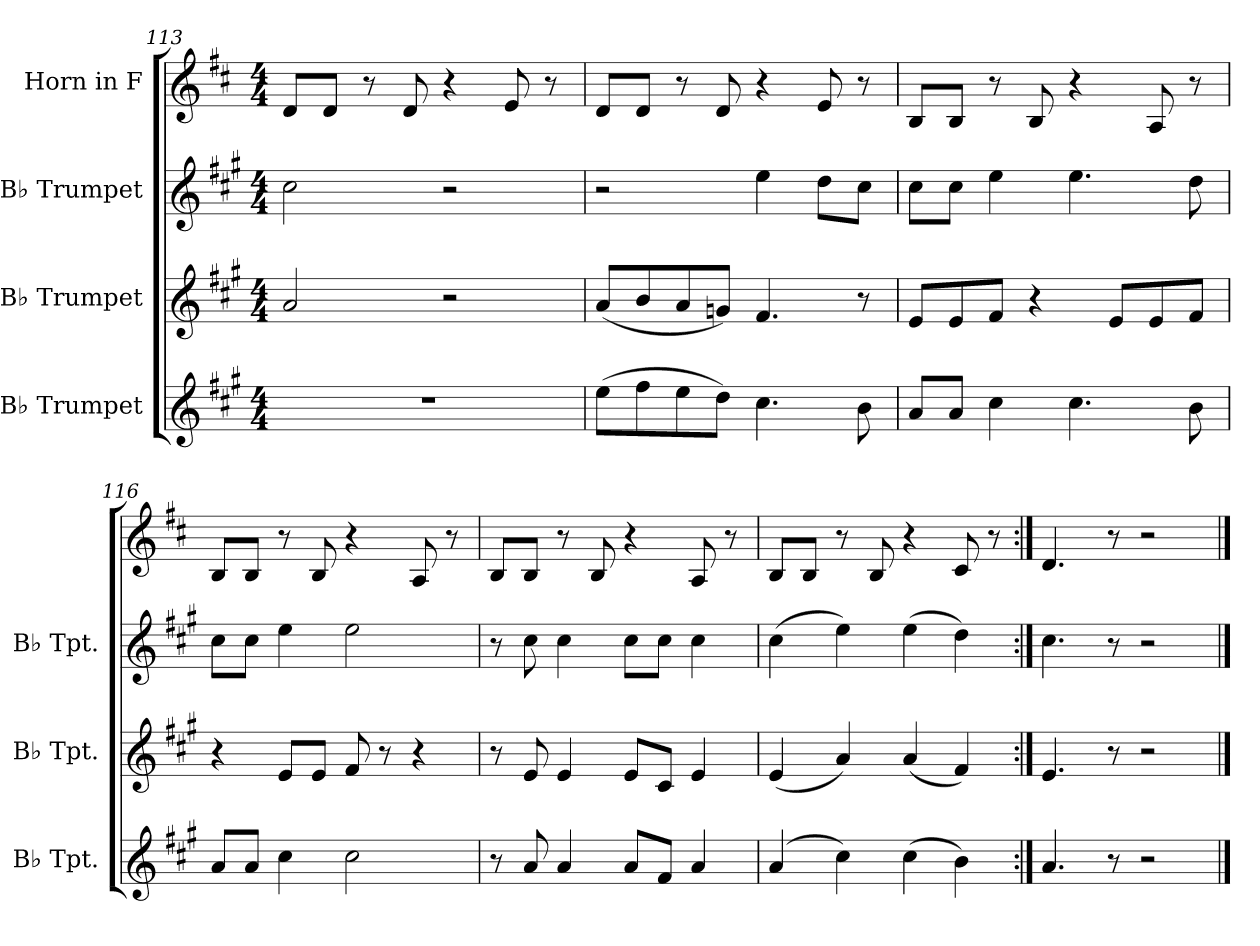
**kern	**kern	**kern	**kern
*part4	*part3	*part2	*part1
*staff4	*staff3	*staff2	*staff1
*I"B♭ Trumpet	*I"B♭ Trumpet	*I"B♭ Trumpet	*I"Horn in F
*I'B♭ Tpt.	*I'B♭ Tpt.	*I'B♭ Tpt.	*
*clefG2	*clefG2	*clefG2	*clefG2
*ITrd1c2	*ITrd1c2	*ITrd1c2	*ITrd4c7
*k[f#]	*k[f#]	*k[f#]	*k[f#]
*M4/4	*M4/4	*M4/4	*M4/4
=113	=113	=113	=113
1r	2g/	2b\	8G/L
.	.	.	8G/J
.	.	.	8r
.	.	.	8G/
.	2r	2r	4r
.	.	.	8A/
.	.	.	8r
=114	=114	=114	=114
(8dd\L	(8g/L	2r	8G/L
8ee\	8a/	.	8G/J
8dd\	8g/	.	8r
8cc\J)	8fn/J)	.	8G/
4.b\	4.e/	4dd\	4r
.	.	8cc\L	8A/
8a\	8r	8b\J	8r
!!LO:PB:g=z
=115	=115	=115	=115
8g/L	8d/L	8b\L	8E/L
8g/J	8d/	8b\J	8E/J
4b\	8e/J	4dd\	8r
.	4r	.	8E/
4.b\	.	4.dd\	4r
.	8d/L	.	.
.	8d/	.	8D/
8a\	8e/J	8cc\	8r
=116	=116	=116	=116
8g/L	4r	8b\L	8E/L
8g/J	.	8b\J	8E/J
4b\	8d/L	4dd\	8r
.	8d/J	.	8E/
2b\	8e/	2dd\	4r
.	8r	.	.
.	4r	.	8D/
.	.	.	8r
=117	=117	=117	=117
8r	8r	8r	8E/L
8g/	8d/	8b\	8E/J
4g/	4d/	4b\	8r
.	.	.	8E/
8g/L	8d/L	8b\L	4r
8e/J	8B/J	8b\J	.
4g/	4d/	4b\	8D/
.	.	.	8r
=118	=118	=118	=118
(4g/	(4d/	(4b\	8E/L
.	.	.	8E/J
4b\)	4g/)	4dd\)	8r
.	.	.	8E/
(4b\	(4g/	(4dd\	4r
4a\)	4e/)	4cc\)	8F#/
.	.	.	8r
!!LO:LB:g=z
=119:|!	=119:|!	=119:|!	=119:|!
4.g/	4.d/	4.b\	4.G/
8r	8r	8r	8r
2r	2r	2r	2r
==	==	==	==
*-	*-	*-	*-
